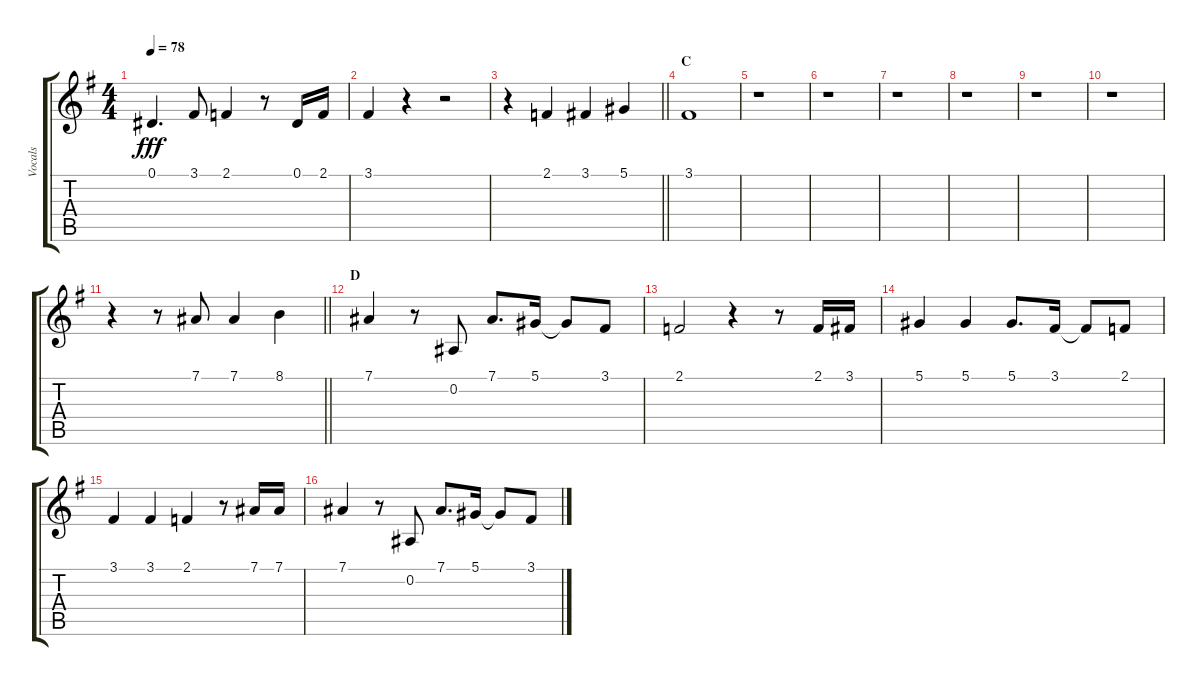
\track ("Vocals" "Vocals") {instrument voiceoohs}
\staff {score tabs}
\tuning (Eb4 Bb3 Gb3 Db3 Ab2 Eb2) {hide}
\ts (4 4)
\tempo 78
\clef g2
\ks g
0.1.4{d dy fff} 3.1.8 2.1.4 r.8 0.1.16 2.1.16 |
3.1.4 r.4 r.2 |
\barLineRight lightlight
r.4 2.1.4 3.1.4 5.1.4 |
\section ("" "C")
3.1.1 |
r.1 |
r.1 |
r.1 |
r.1 |
r.1 |
r.1 |
\barLineRight lightlight
r.4 r.8 7.1.8 7.1.4 8.1.4 |
\section ("" "D")
7.1.4 r.8 0.2.8 7.1.8{d} 5.1.16 5.1{t}.8 3.1.8 |
2.1.2 r.4 r.8 2.1.16 3.1.16 |
5.1.4 5.1.4 5.1.8{d} 3.1.16 3.1{t}.8 2.1.8 |
3.1.4 3.1.4 2.1.4 r.8 7.1.16 7.1.16 |
7.1.4 r.8 0.2.8 7.1.8{d} 5.1.16 5.1{t}.8 3.1.8
